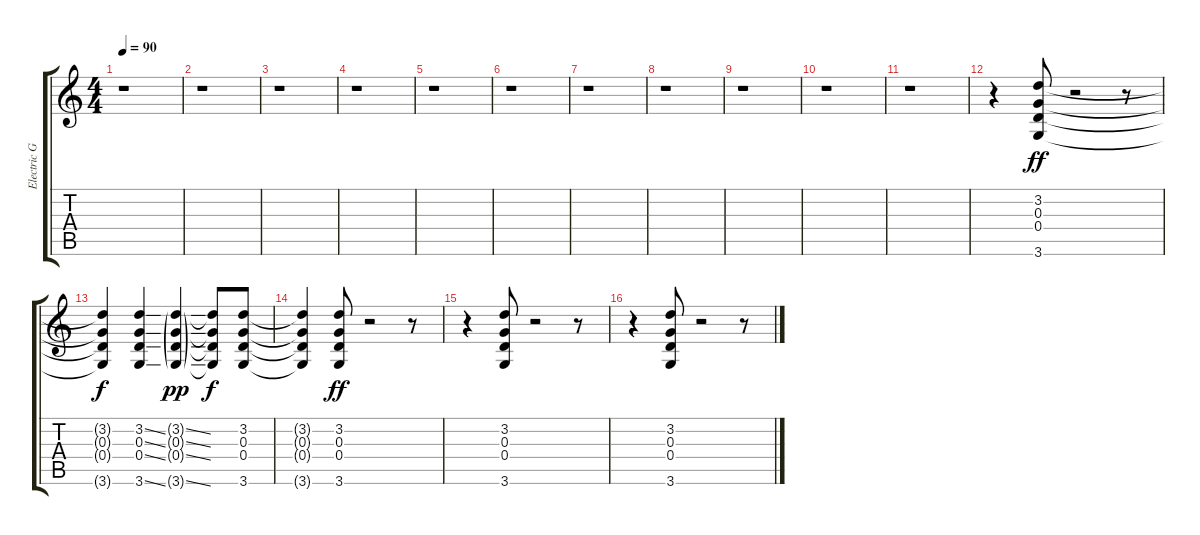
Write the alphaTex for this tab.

\track ("Electric Guitar I (Solo)" "Electric G") {instrument overdrivenguitar}
\staff {score tabs}
\tuning (E4 B3 G3 D3 A2 E2) {hide}
\ts (4 4)
\tempo 90
\clef g2
\ks c
r.1{dy ff} |
r.1 |
r.1 |
r.1 |
r.1 |
r.1 |
r.1 |
r.1 |
r.1 |
r.1 |
r.1 |
r.4 (3.2 0.3 0.4 3.6).8 r.2 r.8 |
(3.2{t} 0.3{t} 0.4{t} 3.6{t}).4{dy f} (3.2{ss} 0.3{ss} 0.4{ss} 3.6{ss}).4 (3.2{ss g} 0.3{ss g} 0.4{ss g} 3.6{ss g}).4{dy pp} (3.2{t} 0.3{t} 0.4{t} 3.6{t}).8{dy f} (3.2 0.3 0.4 3.6).8 |
(3.2{t} 0.3{t} 0.4{t} 3.6{t}).4 (3.2 0.3 0.4 3.6).8{dy ff} r.2 r.8 |
r.4 (3.2 0.3 0.4 3.6).8 r.2 r.8 |
r.4 (3.2 0.3 0.4 3.6).8 r.2 r.8
